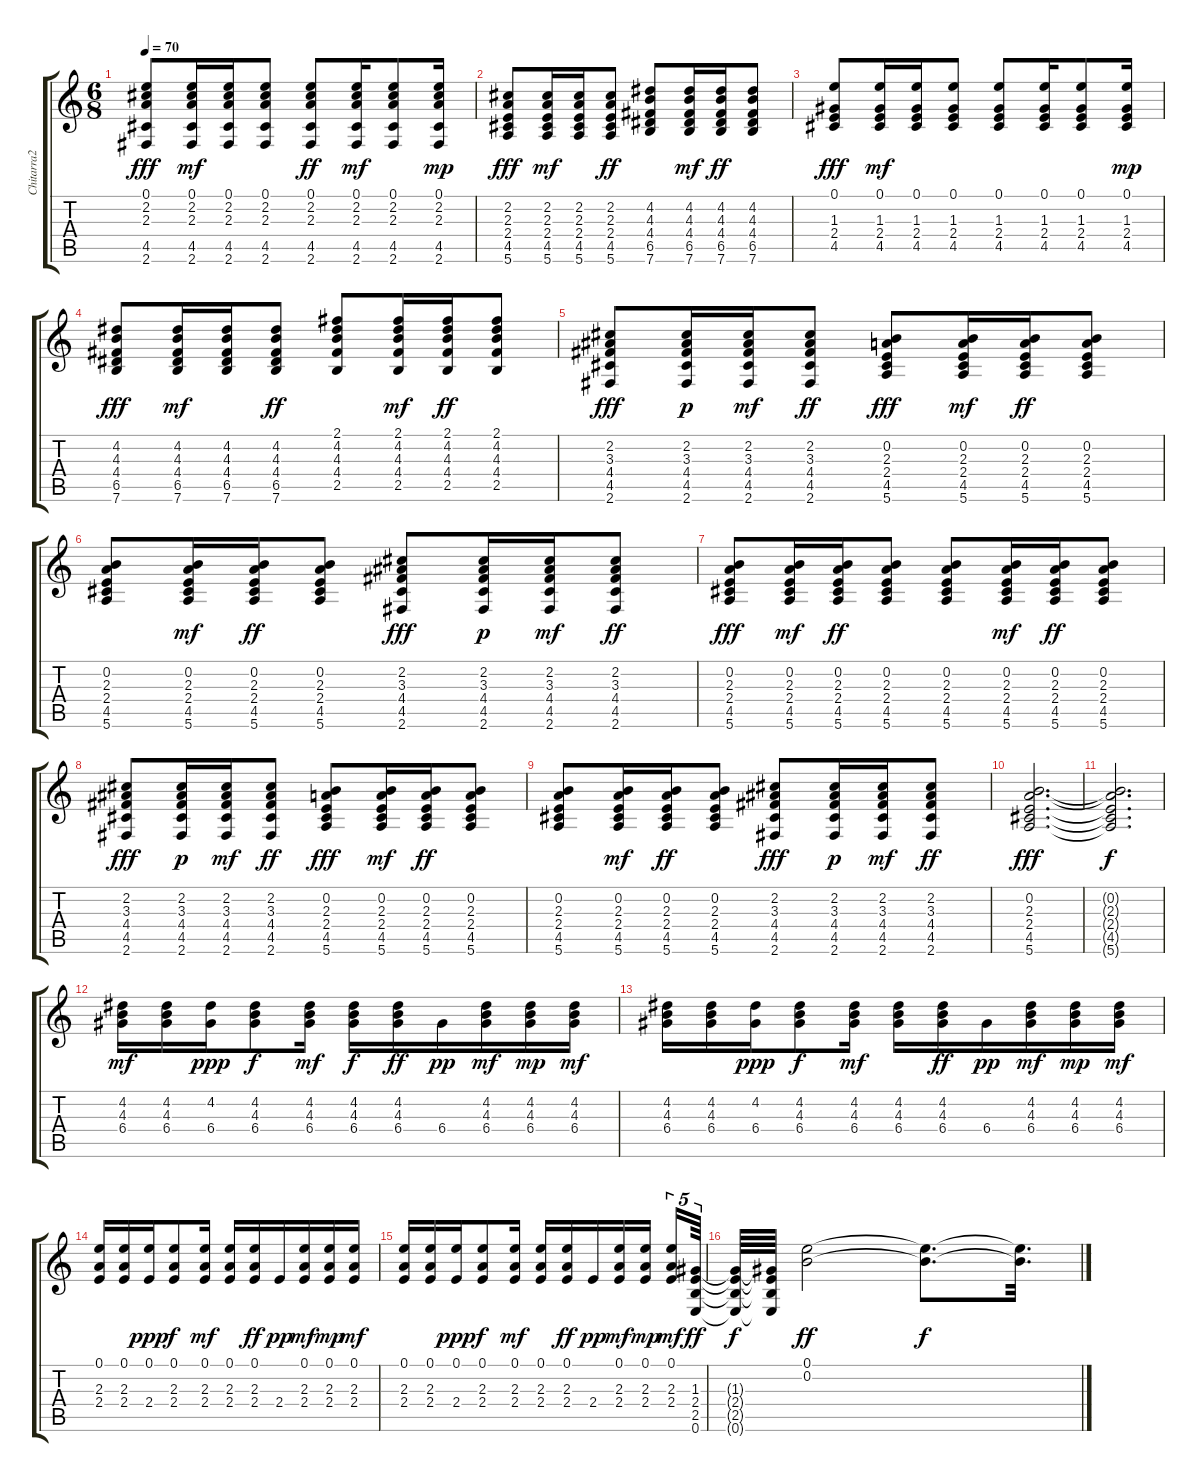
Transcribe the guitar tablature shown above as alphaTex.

\track ("Chitarra2" "Chitarra2") {instrument acousticguitarsteel}
\staff {score tabs}
\tuning (E4 B3 G3 D3 A2 E2) {hide}
\ts (6 8)
\tempo 70
\clef g2
\ks c
(0.1 2.2 2.3 4.5 2.6).8{dy fff} (0.1 2.2 2.3 4.5 2.6).16{dy mf} (0.1 2.2 2.3 4.5 2.6).16 (0.1 2.2 2.3 4.5 2.6).8 (0.1 2.2 2.3 4.5 2.6).8{dy ff} (0.1 2.2 2.3 4.5 2.6).16{dy mf} (0.1 2.2 2.3 4.5 2.6).8 (0.1 2.2 2.3 4.5 2.6).16{dy mp} |
(2.2 2.3 2.4 4.5 5.6).8{dy fff} (2.2 2.3 2.4 4.5 5.6).16{dy mf} (2.2 2.3 2.4 4.5 5.6).16 (2.2 2.3 2.4 4.5 5.6).8{dy ff} (4.2 4.3 4.4 6.5 7.6).8 (4.2 4.3 4.4 6.5 7.6).16{dy mf} (4.2 4.3 4.4 6.5 7.6).16{dy ff} (4.2 4.3 4.4 6.5 7.6).8 |
(0.1 1.3 2.4 4.5).8{dy fff} (0.1 1.3 2.4 4.5).16{dy mf} (0.1 1.3 2.4 4.5).16 (0.1 1.3 2.4 4.5).8 (0.1 1.3 2.4 4.5).8 (0.1 1.3 2.4 4.5).16 (0.1 1.3 2.4 4.5).8 (0.1 1.3 2.4 4.5).16{dy mp} |
(4.2 4.3 4.4 6.5 7.6).8{dy fff} (4.2 4.3 4.4 6.5 7.6).16{dy mf} (4.2 4.3 4.4 6.5 7.6).16 (4.2 4.3 4.4 6.5 7.6).8{dy ff} (2.1 4.2 4.3 4.4 2.5).8 (2.1 4.2 4.3 4.4 2.5).16{dy mf} (2.1 4.2 4.3 4.4 2.5).16{dy ff} (2.1 4.2 4.3 4.4 2.5).8 |
(2.2 3.3 4.4 4.5 2.6).8{dy fff} (2.2 3.3 4.4 4.5 2.6).16{dy p} (2.2 3.3 4.4 4.5 2.6).16{dy mf} (2.2 3.3 4.4 4.5 2.6).8{dy ff} (0.2 2.3 2.4 4.5 5.6).8{dy fff} (0.2 2.3 2.4 4.5 5.6).16{dy mf} (0.2 2.3 2.4 4.5 5.6).16{dy ff} (0.2 2.3 2.4 4.5 5.6).8 |
(0.2 2.3 2.4 4.5 5.6).8 (0.2 2.3 2.4 4.5 5.6).16{dy mf} (0.2 2.3 2.4 4.5 5.6).16{dy ff} (0.2 2.3 2.4 4.5 5.6).8 (2.2 3.3 4.4 4.5 2.6).8{dy fff} (2.2 3.3 4.4 4.5 2.6).16{dy p} (2.2 3.3 4.4 4.5 2.6).16{dy mf} (2.2 3.3 4.4 4.5 2.6).8{dy ff} |
(0.2 2.3 2.4 4.5 5.6).8{dy fff} (0.2 2.3 2.4 4.5 5.6).16{dy mf} (0.2 2.3 2.4 4.5 5.6).16{dy ff} (0.2 2.3 2.4 4.5 5.6).8 (0.2 2.3 2.4 4.5 5.6).8 (0.2 2.3 2.4 4.5 5.6).16{dy mf} (0.2 2.3 2.4 4.5 5.6).16{dy ff} (0.2 2.3 2.4 4.5 5.6).8 |
(2.2 3.3 4.4 4.5 2.6).8{dy fff} (2.2 3.3 4.4 4.5 2.6).16{dy p} (2.2 3.3 4.4 4.5 2.6).16{dy mf} (2.2 3.3 4.4 4.5 2.6).8{dy ff} (0.2 2.3 2.4 4.5 5.6).8{dy fff} (0.2 2.3 2.4 4.5 5.6).16{dy mf} (0.2 2.3 2.4 4.5 5.6).16{dy ff} (0.2 2.3 2.4 4.5 5.6).8 |
(0.2 2.3 2.4 4.5 5.6).8 (0.2 2.3 2.4 4.5 5.6).16{dy mf} (0.2 2.3 2.4 4.5 5.6).16{dy ff} (0.2 2.3 2.4 4.5 5.6).8 (2.2 3.3 4.4 4.5 2.6).8{dy fff} (2.2 3.3 4.4 4.5 2.6).16{dy p} (2.2 3.3 4.4 4.5 2.6).16{dy mf} (2.2 3.3 4.4 4.5 2.6).8{dy ff} |
(0.2 2.3 2.4 4.5 5.6).2{d dy fff} |
(0.2{t} 2.3{t} 2.4{t} 4.5{t} 5.6{t}).2{d dy f} |
(4.2 4.3 6.4).16{dy mf} (4.2 4.3 6.4).16 (4.2 6.4).16{dy ppp} (4.2 4.3 6.4).8{dy f} (4.2 4.3 6.4).16{dy mf} (4.2 4.3 6.4).16{dy f} (4.2 4.3 6.4).16{dy ff} 6.4.16{dy pp} (4.2 4.3 6.4).16{dy mf} (4.2 4.3 6.4).16{dy mp} (4.2 4.3 6.4).16{dy mf} |
(4.2 4.3 6.4).16 (4.2 4.3 6.4).16 (4.2 6.4).16{dy ppp} (4.2 4.3 6.4).8{dy f} (4.2 4.3 6.4).16{dy mf} (4.2 4.3 6.4).16 (4.2 4.3 6.4).16{dy ff} 6.4.16{dy pp} (4.2 4.3 6.4).16{dy mf} (4.2 4.3 6.4).16{dy mp} (4.2 4.3 6.4).16{dy mf} |
(0.1 2.3 2.4).16 (0.1 2.3 2.4).16 (0.1 2.4).16{dy ppp} (0.1 2.3 2.4).8{dy f} (0.1 2.3 2.4).16{dy mf} (0.1 2.3 2.4).16 (0.1 2.3 2.4).16{dy ff} 2.4.16{dy pp} (0.1 2.3 2.4).16{dy mf} (0.1 2.3 2.4).16{dy mp} (0.1 2.3 2.4).16{dy mf} |
(0.1 2.3 2.4).16 (0.1 2.3 2.4).16 (0.1 2.4).16{dy ppp} (0.1 2.3 2.4).8{dy f} (0.1 2.3 2.4).16{dy mf} (0.1 2.3 2.4).16 (0.1 2.3 2.4).16{dy ff} 2.4.16{dy pp} (0.1 2.3 2.4).16{dy mf} (0.1 2.3 2.4).16{dy mp beam splitsecondary} (0.1 2.3 2.4).16{tu (5 4) dy mf} (1.3 2.4 2.5 0.6).64{tu (5 4) dy ff} |
(1.3{t} 2.4{t} 2.5{t} 0.6{t}).64{dy f} (1.3{t} 2.4{t} 2.5{t} 0.6{t}).64 (0.1 0.2).2{dy ff} (0.1{t} 0.2{t}).8{d dy f} (0.1{t} 0.2{t}).32{d}
